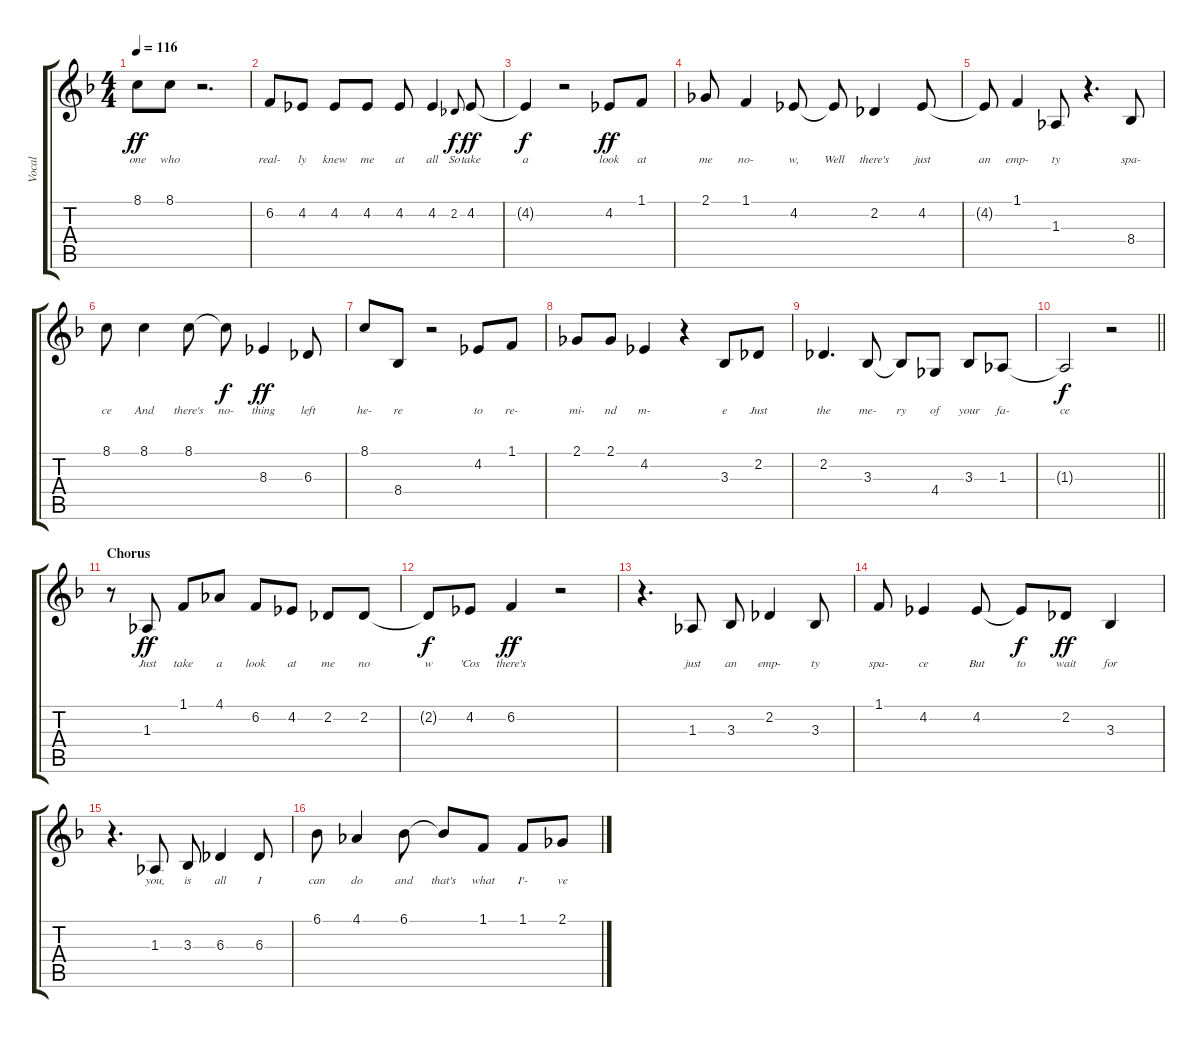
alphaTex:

\track ("Vocal" "Vocal") {instrument voiceoohs}
\staff {score tabs}
\tuning (E4 B3 G3 D3 A2 E2) {hide}
\ts (4 4)
\tempo 116
\clef g2
\ks dminor
8.1.8{lyrics (0 "one") lyrics (1 "") lyrics (2 "") lyrics (3 "") lyrics (4 "") dy ff} 8.1.8{lyrics (0 "who") lyrics (1 "") lyrics (2 "") lyrics (3 "") lyrics (4 "")} r.2{d} |
6.2.8{lyrics (0 "real-") lyrics (1 "") lyrics (2 "") lyrics (3 "") lyrics (4 "")} 4.2.8{lyrics (0 "ly") lyrics (1 "") lyrics (2 "") lyrics (3 "") lyrics (4 "")} 4.2.8{lyrics (0 "knew") lyrics (1 "") lyrics (2 "") lyrics (3 "") lyrics (4 "")} 4.2.8{lyrics (0 "me") lyrics (1 "") lyrics (2 "") lyrics (3 "") lyrics (4 "")} 4.2.8{lyrics (0 "at") lyrics (1 "") lyrics (2 "") lyrics (3 "") lyrics (4 "")} 4.2.4{lyrics (0 "all") lyrics (1 "") lyrics (2 "") lyrics (3 "") lyrics (4 "")} 2.2.8{lyrics (0 "So") lyrics (1 "") lyrics (2 "") lyrics (3 "") lyrics (4 "") gr onbeat dy f} 4.2.8{lyrics (0 "take") lyrics (1 "") lyrics (2 "") lyrics (3 "") lyrics (4 "") dy ff} |
4.2{t}.4{lyrics (0 "a") lyrics (1 "") lyrics (2 "") lyrics (3 "") lyrics (4 "") dy f} r.2 4.2.8{lyrics (0 "look") lyrics (1 "") lyrics (2 "") lyrics (3 "") lyrics (4 "") dy ff} 1.1.8{lyrics (0 "at") lyrics (1 "") lyrics (2 "") lyrics (3 "") lyrics (4 "")} |
2.1.8{lyrics (0 "me") lyrics (1 "") lyrics (2 "") lyrics (3 "") lyrics (4 "")} 1.1.4{lyrics (0 "no-") lyrics (1 "") lyrics (2 "") lyrics (3 "") lyrics (4 "")} 4.2.8{lyrics (0 "w,") lyrics (1 "") lyrics (2 "") lyrics (3 "") lyrics (4 "")} 4.2{t}.8{lyrics (0 "Well") lyrics (1 "") lyrics (2 "") lyrics (3 "") lyrics (4 "")} 2.2.4{lyrics (0 "there's") lyrics (1 "") lyrics (2 "") lyrics (3 "") lyrics (4 "")} 4.2.8{lyrics (0 "just") lyrics (1 "") lyrics (2 "") lyrics (3 "") lyrics (4 "")} |
4.2{t}.8{lyrics (0 "an") lyrics (1 "") lyrics (2 "") lyrics (3 "") lyrics (4 "")} 1.1.4{lyrics (0 "emp-") lyrics (1 "") lyrics (2 "") lyrics (3 "") lyrics (4 "")} 1.3.8{lyrics (0 "ty") lyrics (1 "") lyrics (2 "") lyrics (3 "") lyrics (4 "")} r.4{d} 8.4.8{lyrics (0 "spa-") lyrics (1 "") lyrics (2 "") lyrics (3 "") lyrics (4 "")} |
8.1.8{lyrics (0 "ce") lyrics (1 "") lyrics (2 "") lyrics (3 "") lyrics (4 "")} 8.1.4{lyrics (0 "And") lyrics (1 "") lyrics (2 "") lyrics (3 "") lyrics (4 "")} 8.1.8{lyrics (0 "there's") lyrics (1 "") lyrics (2 "") lyrics (3 "") lyrics (4 "")} 8.1{t}.8{lyrics (0 "no-") lyrics (1 "") lyrics (2 "") lyrics (3 "") lyrics (4 "") dy f} 8.3.4{lyrics (0 "thing") lyrics (1 "") lyrics (2 "") lyrics (3 "") lyrics (4 "") dy ff} 6.3.8{lyrics (0 "left") lyrics (1 "") lyrics (2 "") lyrics (3 "") lyrics (4 "")} |
8.1.8{lyrics (0 "he-") lyrics (1 "") lyrics (2 "") lyrics (3 "") lyrics (4 "")} 8.4.8{lyrics (0 "re") lyrics (1 "") lyrics (2 "") lyrics (3 "") lyrics (4 "")} r.2 4.2.8{lyrics (0 "to") lyrics (1 "") lyrics (2 "") lyrics (3 "") lyrics (4 "")} 1.1.8{lyrics (0 "re-") lyrics (1 "") lyrics (2 "") lyrics (3 "") lyrics (4 "")} |
2.1.8{lyrics (0 "mi-") lyrics (1 "") lyrics (2 "") lyrics (3 "") lyrics (4 "")} 2.1.8{lyrics (0 "nd") lyrics (1 "") lyrics (2 "") lyrics (3 "") lyrics (4 "")} 4.2.4{lyrics (0 "m-") lyrics (1 "") lyrics (2 "") lyrics (3 "") lyrics (4 "")} r.4 3.3.8{lyrics (0 "e") lyrics (1 "") lyrics (2 "") lyrics (3 "") lyrics (4 "")} 2.2.8{lyrics (0 "Just") lyrics (1 "") lyrics (2 "") lyrics (3 "") lyrics (4 "")} |
2.2.4{d lyrics (0 "the") lyrics (1 "") lyrics (2 "") lyrics (3 "") lyrics (4 "")} 3.3.8{lyrics (0 "me-") lyrics (1 "") lyrics (2 "") lyrics (3 "") lyrics (4 "")} 3.3{t}.8{lyrics (0 "ry") lyrics (1 "") lyrics (2 "") lyrics (3 "") lyrics (4 "")} 4.4.8{lyrics (0 "of") lyrics (1 "") lyrics (2 "") lyrics (3 "") lyrics (4 "")} 3.3.8{lyrics (0 "your") lyrics (1 "") lyrics (2 "") lyrics (3 "") lyrics (4 "")} 1.3.8{lyrics (0 "fa-") lyrics (1 "") lyrics (2 "") lyrics (3 "") lyrics (4 "")} |
\barLineRight lightlight
1.3{t}.2{lyrics (0 "ce") lyrics (1 "") lyrics (2 "") lyrics (3 "") lyrics (4 "") dy f} r.2 |
\section ("" "Chorus")
r.8 1.3.8{lyrics (0 "Just") lyrics (1 "") lyrics (2 "") lyrics (3 "") lyrics (4 "") dy ff} 1.1.8{lyrics (0 "take") lyrics (1 "") lyrics (2 "") lyrics (3 "") lyrics (4 "")} 4.1.8{lyrics (0 "a") lyrics (1 "") lyrics (2 "") lyrics (3 "") lyrics (4 "")} 6.2.8{lyrics (0 "look") lyrics (1 "") lyrics (2 "") lyrics (3 "") lyrics (4 "")} 4.2.8{lyrics (0 "at") lyrics (1 "") lyrics (2 "") lyrics (3 "") lyrics (4 "")} 2.2.8{lyrics (0 "me") lyrics (1 "") lyrics (2 "") lyrics (3 "") lyrics (4 "")} 2.2.8{lyrics (0 "no") lyrics (1 "") lyrics (2 "") lyrics (3 "") lyrics (4 "")} |
2.2{t}.8{lyrics (0 "w") lyrics (1 "") lyrics (2 "") lyrics (3 "") lyrics (4 "") dy f} 4.2.8{lyrics (0 "'Cos") lyrics (1 "") lyrics (2 "") lyrics (3 "") lyrics (4 "")} 6.2.4{lyrics (0 "there's") lyrics (1 "") lyrics (2 "") lyrics (3 "") lyrics (4 "") dy ff} r.2 |
r.4{d} 1.3.8{lyrics (0 "just") lyrics (1 "") lyrics (2 "") lyrics (3 "") lyrics (4 "")} 3.3.8{lyrics (0 "an") lyrics (1 "") lyrics (2 "") lyrics (3 "") lyrics (4 "")} 2.2.4{lyrics (0 "emp-") lyrics (1 "") lyrics (2 "") lyrics (3 "") lyrics (4 "")} 3.3.8{lyrics (0 "ty") lyrics (1 "") lyrics (2 "") lyrics (3 "") lyrics (4 "")} |
1.1.8{lyrics (0 "spa-") lyrics (1 "") lyrics (2 "") lyrics (3 "") lyrics (4 "")} 4.2.4{lyrics (0 "ce") lyrics (1 "") lyrics (2 "") lyrics (3 "") lyrics (4 "")} 4.2.8{lyrics (0 "But") lyrics (1 "") lyrics (2 "") lyrics (3 "") lyrics (4 "")} 4.2{t}.8{lyrics (0 "to") lyrics (1 "") lyrics (2 "") lyrics (3 "") lyrics (4 "") dy f} 2.2.8{lyrics (0 "wait") lyrics (1 "") lyrics (2 "") lyrics (3 "") lyrics (4 "") dy ff} 3.3.4{lyrics (0 "for") lyrics (1 "") lyrics (2 "") lyrics (3 "") lyrics (4 "")} |
r.4{d} 1.3.8{lyrics (0 "you,") lyrics (1 "") lyrics (2 "") lyrics (3 "") lyrics (4 "")} 3.3.8{lyrics (0 "is") lyrics (1 "") lyrics (2 "") lyrics (3 "") lyrics (4 "")} 6.3.4{lyrics (0 "all") lyrics (1 "") lyrics (2 "") lyrics (3 "") lyrics (4 "")} 6.3.8{lyrics (0 "I") lyrics (1 "") lyrics (2 "") lyrics (3 "") lyrics (4 "")} |
6.1.8{lyrics (0 "can") lyrics (1 "") lyrics (2 "") lyrics (3 "") lyrics (4 "")} 4.1.4{lyrics (0 "do") lyrics (1 "") lyrics (2 "") lyrics (3 "") lyrics (4 "")} 6.1.8{lyrics (0 "and") lyrics (1 "") lyrics (2 "") lyrics (3 "") lyrics (4 "")} 6.1{t}.8{lyrics (0 "that's") lyrics (1 "") lyrics (2 "") lyrics (3 "") lyrics (4 "")} 1.1.8{lyrics (0 "what") lyrics (1 "") lyrics (2 "") lyrics (3 "") lyrics (4 "")} 1.1.8{lyrics (0 "I'-") lyrics (1 "") lyrics (2 "") lyrics (3 "") lyrics (4 "")} 2.1.8{lyrics (0 "ve") lyrics (1 "") lyrics (2 "") lyrics (3 "") lyrics (4 "")}
